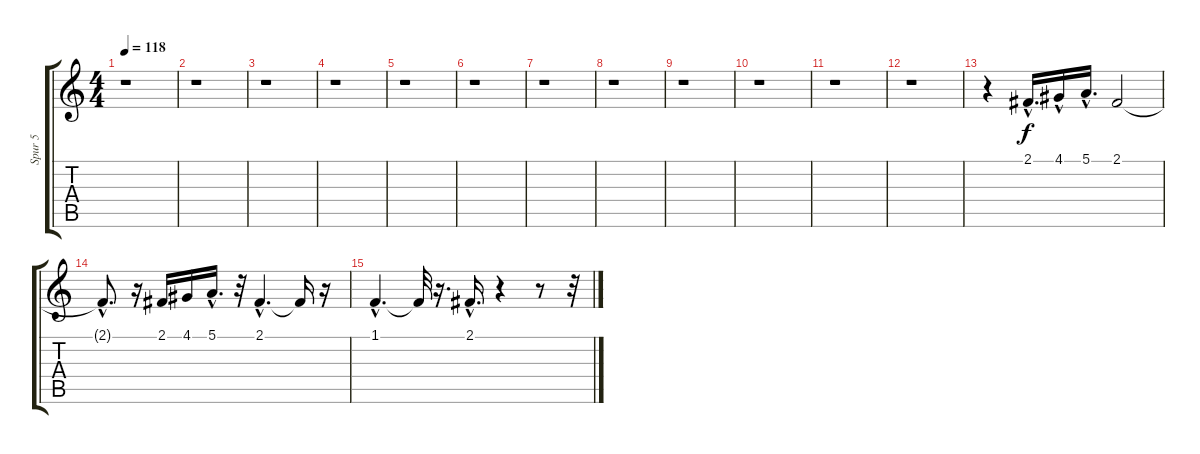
\track ("Spur 5" "Spur 5") {instrument choiraahs}
\staff {score tabs}
\tuning (E4 B3 G3 D3 A2 E2) {hide}
\ts (4 4)
\tempo 118
\clef g2
\ks c
r.1{dy f} |
r.1 |
r.1 |
r.1 |
r.1 |
r.1 |
r.1 |
r.1 |
r.1 |
r.1 |
r.1 |
r.1 |
r.4 2.1{hac}.16{d} 4.1{hac}.16 5.1{hac}.16{d} 2.1.2 |
2.1{hac t}.8{d} r.16 2.1.16 4.1.16 5.1{hac}.16{d} r.32 2.1{hac}.4{d} 2.1{t}.16 r.16 |
1.1{hac}.4{d} 1.1{t}.32 r.16{d} 2.1{hac}.16{d} r.4 r.8 r.32
